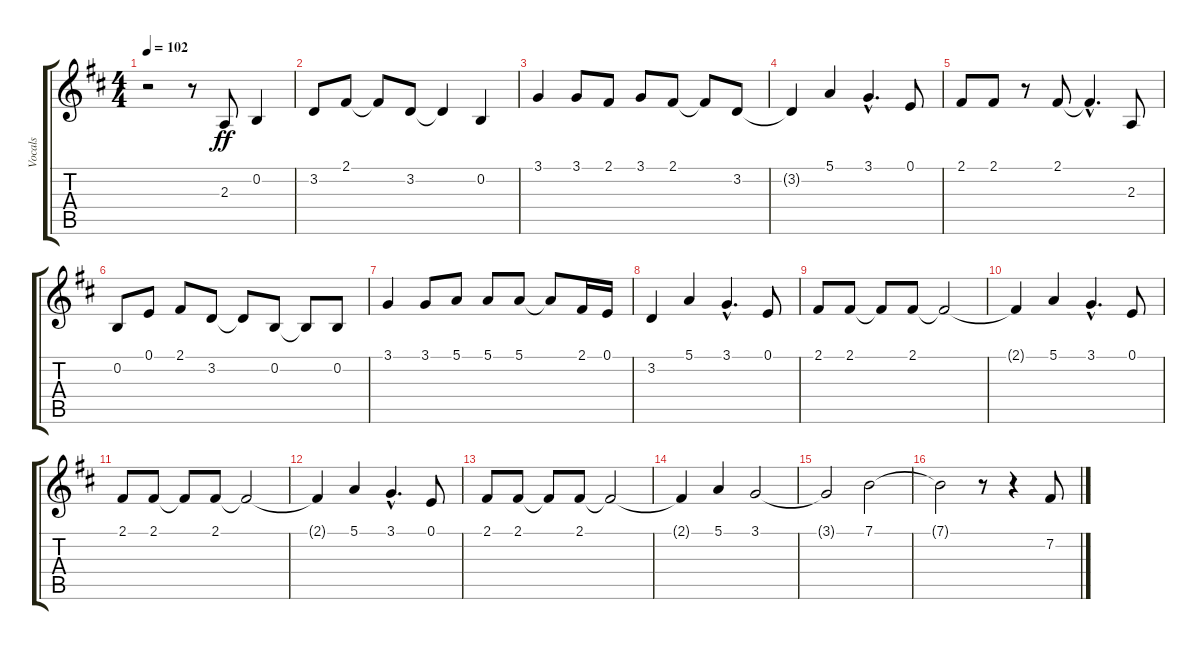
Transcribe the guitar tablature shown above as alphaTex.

\track ("Vocals" "Vocals") {instrument ocarina}
\staff {score tabs}
\tuning (E4 B3 G3 D3 A2 E2) {hide}
\ts (4 4)
\tempo 102
\clef g2
\ks d
r.2{dy ff} r.8 2.3.8 0.2.4 |
3.2.8 2.1.8 2.1{t}.8 3.2.8 3.2{t}.4 0.2.4 |
3.1.4 3.1.8 2.1.8 3.1.8 2.1.8 2.1{t}.8 3.2.8 |
3.2{t}.4 5.1.4 3.1{hac}.4{d} 0.1.8 |
2.1.8 2.1.8 r.8 2.1.8 2.1{hac t}.4{d} 2.3.8 |
0.2.8 0.1.8 2.1.8 3.2.8 3.2{t}.8 0.2.8 0.2{t}.8 0.2.8 |
3.1.4 3.1.8 5.1.8 5.1.8 5.1.8 5.1{t}.8 2.1.16 0.1.16 |
3.2.4 5.1.4 3.1{hac}.4{d} 0.1.8 |
2.1.8 2.1.8 2.1{t}.8 2.1.8 2.1{t}.2 |
2.1{t}.4 5.1.4 3.1{hac}.4{d} 0.1.8 |
2.1.8 2.1.8 2.1{t}.8 2.1.8 2.1{t}.2 |
2.1{t}.4 5.1.4 3.1{hac}.4{d} 0.1.8 |
2.1.8 2.1.8 2.1{t}.8 2.1.8 2.1{t}.2 |
2.1{t}.4 5.1.4 3.1.2 |
3.1{t}.2 7.1.2 |
7.1{t}.2 r.8 r.4 7.2.8
